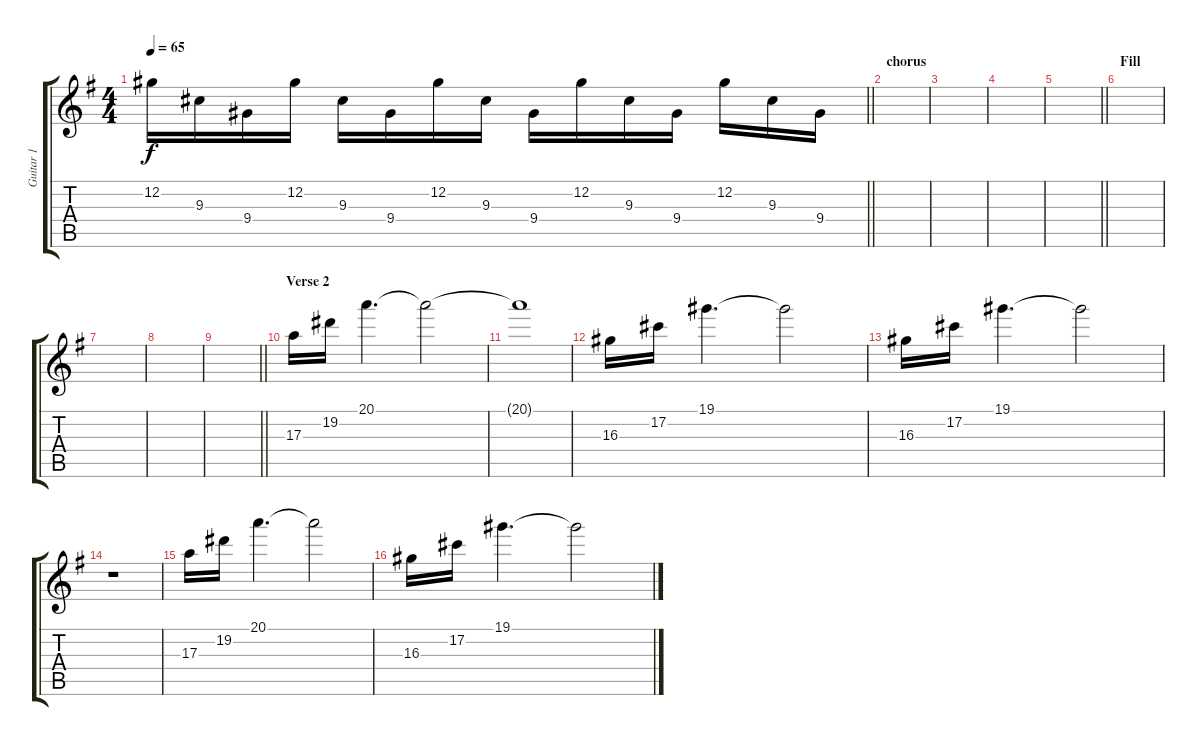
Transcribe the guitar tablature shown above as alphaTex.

\track ("Guitar 1" "Guitar 1") {instrument electricguitarclean}
\staff {score tabs}
\tuning (Db4 Ab3 E3 B2 Gb2 Db2) {hide}
\ts (4 4)
\tempo 65
\clef g2
\barLineRight lightlight
\ks g
12.2.16{dy f} 9.3.16 9.4.16 12.2.16 9.3.16 9.4.16 12.2.16 9.3.16 9.4.16 12.2.16 9.3.16 9.4.16 12.2.16 9.3.16 9.4.16 |
\section ("" "chorus")
|
|
|
\barLineRight lightlight
|
\section ("" "Fill")
|
|
|
\barLineRight lightlight
|
\section ("" "Verse 2")
17.3.16 19.2.16 20.1.4{d} 20.1{t}.2 |
20.1{t}.1 |
16.3.16 17.2.16 19.1.4{d} 19.1{t}.2 |
16.3.16 17.2.16 19.1.4{d} 19.1{t}.2 |
r.1 |
17.3.16 19.2.16 20.1.4{d} 20.1{t}.2 |
16.3.16 17.2.16 19.1.4{d} 19.1{t}.2
